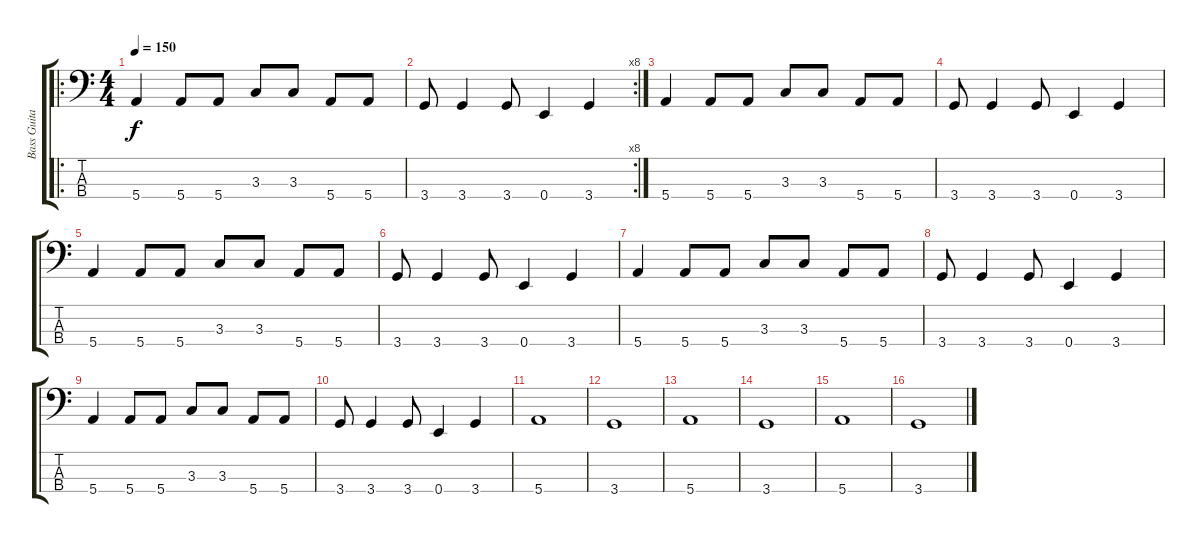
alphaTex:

\track ("Bass Guitar" "Bass Guita") {instrument electricbasspick}
\staff {score tabs}
\tuning (G2 D2 A1 E1) {hide}
\ro
\ts (4 4)
\tempo 150
\clef f4
\ks c
5.4.4{dy f} 5.4.8 5.4.8 3.3.8 3.3.8 5.4.8 5.4.8 |
\rc 8
3.4.8 3.4.4 3.4.8 0.4.4 3.4.4 |
5.4.4 5.4.8 5.4.8 3.3.8 3.3.8 5.4.8 5.4.8 |
3.4.8 3.4.4 3.4.8 0.4.4 3.4.4 |
5.4.4 5.4.8 5.4.8 3.3.8 3.3.8 5.4.8 5.4.8 |
3.4.8 3.4.4 3.4.8 0.4.4 3.4.4 |
5.4.4 5.4.8 5.4.8 3.3.8 3.3.8 5.4.8 5.4.8 |
3.4.8 3.4.4 3.4.8 0.4.4 3.4.4 |
5.4.4 5.4.8 5.4.8 3.3.8 3.3.8 5.4.8 5.4.8 |
3.4.8 3.4.4 3.4.8 0.4.4 3.4.4 |
5.4.1 |
3.4.1 |
5.4.1 |
3.4.1 |
5.4.1 |
3.4.1
